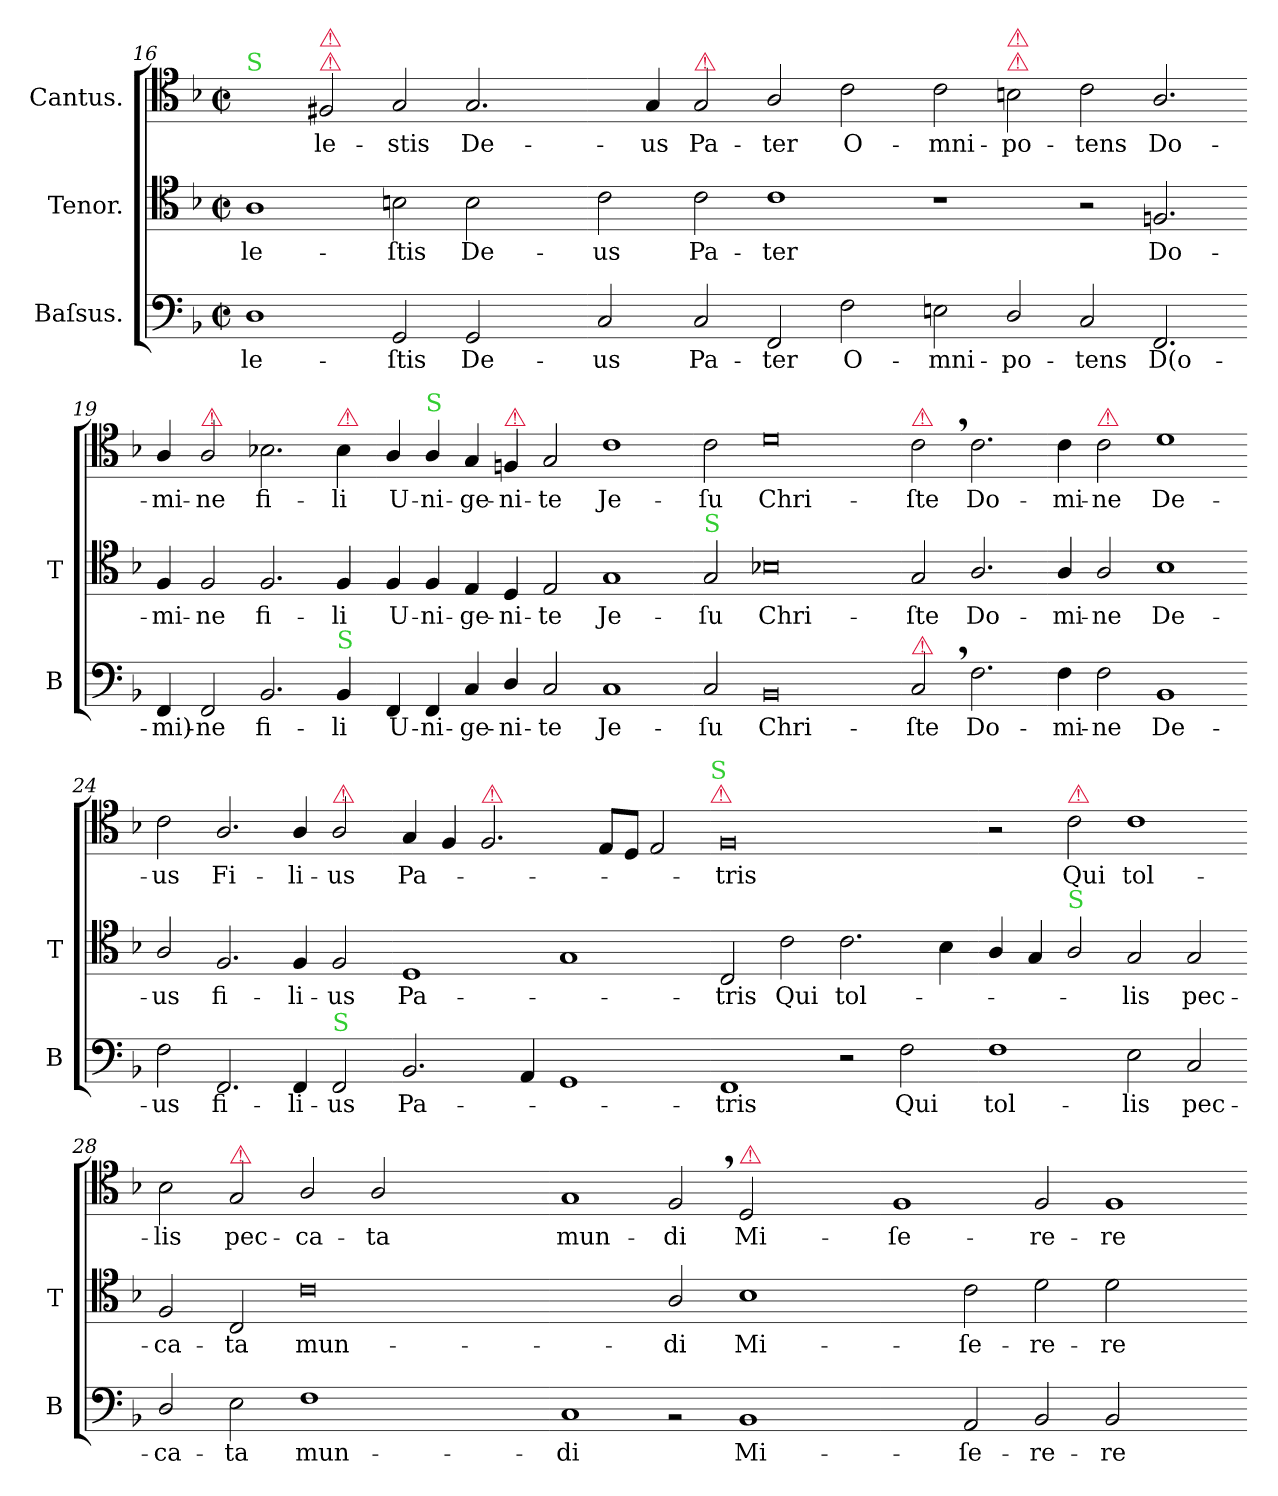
**kern	**text	**kern	**text	**kern	**text
*part3	*part3	*part2	*part2	*part1	*part1
*staff3	*staff3	*staff2	*staff2	*staff1	*staff1
*I"Baſsus.	*	*I"Tenor.	*	*I"Cantus.	*
*I'B	*	*I'T	*	*	*
*clefF4	*	*clefC4	*	*clefC4	*
*k[b-]	*	*k[b-]	*	*k[b-]	*
*F:	*	*F:	*	*F:	*
*M2/1	*	*M2/1	*	*M2/1	*
*met(c|)	*	*met(c|)	*	*met(c|)	*
=16	=16	=16	=16	=16	=16
!	!	!	!	!LO:TX:a:color=limegreen:t=S	!
1D\	-le-	1A\	-le-	2ryy	.
!	!	!	!	!LO:TX:a:color=crimson:t=⚠	!
!	!	!	!	!LO:TX:a:color=crimson:t=⚠	!
.	.	.	.	2F#X/	-le-
2GG/	-ſtis	2Bn\	-ſtis	2G/	-stis
2GG/	De-	2B\	De-	2.G/	De-
4ryy	.	4ryy	.	.	.
=17-	=17-	=17-	=17-	=17-	=17-
2C/	-us	2c\	-us	4ryy	.
.	.	.	.	4G/	-us
!	!	!	!	!LO:TX:a:color=crimson:t=⚠	!
2C/	Pa-	2c\	Pa-	2G/	Pa-
2FF/	-ter	1c\	-ter	2A/	-ter
2F\	O-	.	.	2c\	O-
=18-	=18-	=18-	=18-	=18-	=18-
2En\	-mni-	1r	.	2c\	-mni-
!	!	!	!	!LO:TX:a:color=crimson:t=⚠	!
!	!	!	!	!LO:TX:a:color=crimson:t=⚠	!
2D/	-po-	.	.	2Bn\	-po-
2C/	-tens	2r	.	2c\	-tens
2.FF/	D(o-	2.Fn/	Do-	2.A/	Do-
=19-	=19-	=19-	=19-	=19-	=19-
4FF/	-mi)-	4F/	-mi-	4A/	-mi-
!	!	!	!	!LO:TX:a:color=crimson:t=⚠	!
2FF/	-ne	2F/	-ne	2A/	-ne
2.BB-/	fi-	2.F/	fi-	2.B-X\	fi-
!	!	!	!	!LO:TX:a:color=crimson:t=⚠	!
!LO:TX:a:color=limegreen:t=S	!	!	!	!	!
4BB-/	-li	4F/	-li	4B-\	-li
=20-	=20-	=20-	=20-	=20-	=20-
4FF/	U-	4F/	U-	4A/	U-
!	!	!	!	!LO:TX:a:color=limegreen:t=S	!
4FF/	-ni-	4F/	-ni-	4A/	-ni-
4C/	-ge-	4E/	-ge-	4G/	-ge-
!	!	!	!	!LO:TX:a:color=crimson:t=⚠	!
4D/	-ni-	4D/	-ni-	4Fn/	-ni-
2C/	-te	2E/	-te	2G/	-te
1C/	Je-	1G/	Je-	1c\	Je-
=21-	=21-	=21-	=21-	=21-	=21-
!	!	!LO:TX:a:color=limegreen:t=S	!	!	!
2C/	-ſu	2G/	-ſu	2c\	-ſu
0BB-/	Chri-	0B-X\	Chri-	0d\	Chri-
=22-	=22-	=22-	=22-	=22-	=22-
!	!	!	!	!LO:TX:a:color=crimson:t=⚠	!
!LO:TX:a:color=crimson:t=⚠	!	!	!	!	!
2C,</	-ſte	2G/	-ſte	2c,>\	-ſte
2.F\	Do-	2.A/	Do-	2.c\	Do-
=23-	=23-	=23-	=23-	=23-	=23-
4F\	-mi-	4A/	-mi-	4c\	-mi-
!	!	!	!	!LO:TX:a:color=crimson:t=⚠	!
2F\	-ne	2A/	-ne	2c\	-ne
1BB-/	De-	1B-\	De-	1d\	De-
=24-	=24-	=24-	=24-	=24-	=24-
2F\	-us	2A/	-us	2c\	-us
2.FF/	fi-	2.F/	fi-	2.A/	Fi-
4FF/	-li-	4F/	-li-	4A/	-li-
!	!	!	!	!LO:TX:a:color=crimson:t=⚠	!
!LO:TX:a:color=limegreen:t=S	!	!	!	!	!
2FF/	-us	2F/	-us	2A/	-us
=25-	=25-	=25-	=25-	=25-	=25-
2.BB-/	Pa-	1D/	Pa-	4G/	Pa-
.	.	.	.	4F/	.
!	!	!	!	!LO:TX:a:color=crimson:t=⚠	!
.	.	.	.	2.F/	.
4AA/	.	.	.	.	.
1GG/	.	1G/	.	.	.
.	.	.	.	8E/L	.
.	.	.	.	8D/J	.
.	.	.	.	2E/	.
!	!	!	!	!LO:TX:a:color=crimson:t=⚠	!
!	!	!	!	!LO:TX:a:color=limegreen:t=S	!
=26-	=26-	=26-	=26-	=26-	=26-
1FF/	-tris	2C/	-tris	0F/	-tris
.	.	2c\	Qui	.	.
2r	.	2.c\	tol-	.	.
2F\	Qui	.	.	.	.
.	.	4B-\	.	.	.
=27-	=27-	=27-	=27-	=27-	=27-
1F\	tol-	4A/	.	2r	.
.	.	4G/	.	.	.
!	!	!	!	!LO:TX:a:color=crimson:t=⚠	!
!	!	!LO:TX:a:color=limegreen:t=S	!	!	!
.	.	2A/	.	2c\	Qui
2E\	-lis	2G/	-lis	1c\	tol-
2C/	pec-	2G/	pec-	.	.
=28-	=28-	=28-	=28-	=28-	=28-
2D/	-ca-	2F/	-ca-	2B-\	-lis
!	!	!	!	!LO:TX:a:color=crimson:t=⚠	!
2E\	-ta	2C/	-ta	2G/	pec-
1F\	mun-	0c\	mun-	2A/	-ca-
.	.	.	.	2A/	-ta
1ryy	.	.	.	1ryy	.
=29-	=29-	=29-	=29-	=29-	=29-
1C/	-di	1ryy	.	1G/	mun-
2rBB	.	2A/	-di	2F,</	-di
!	!	!	!	!LO:TX:a:color=crimson:t=⚠	!
1BB-/	Mi-	1B-\	Mi-	2D/	Mi-
.	.	.	.	2ryy	.
=30-	=30-	=30-	=30-	=30-	=30-
2ryy	.	2ryy	.	1F/	-ſe-
2AA/	-ſe-	2c\	-ſe-	.	.
2BB-/	-re-	2d\	-re-	2F/	-re-
2BB-/	-re	2d\	-re	1F/	-re
2ryy	.	2ryy	.	.	.
=-	=-	=-	=-	=-	=-
*-	*-	*-	*-	*-	*-
